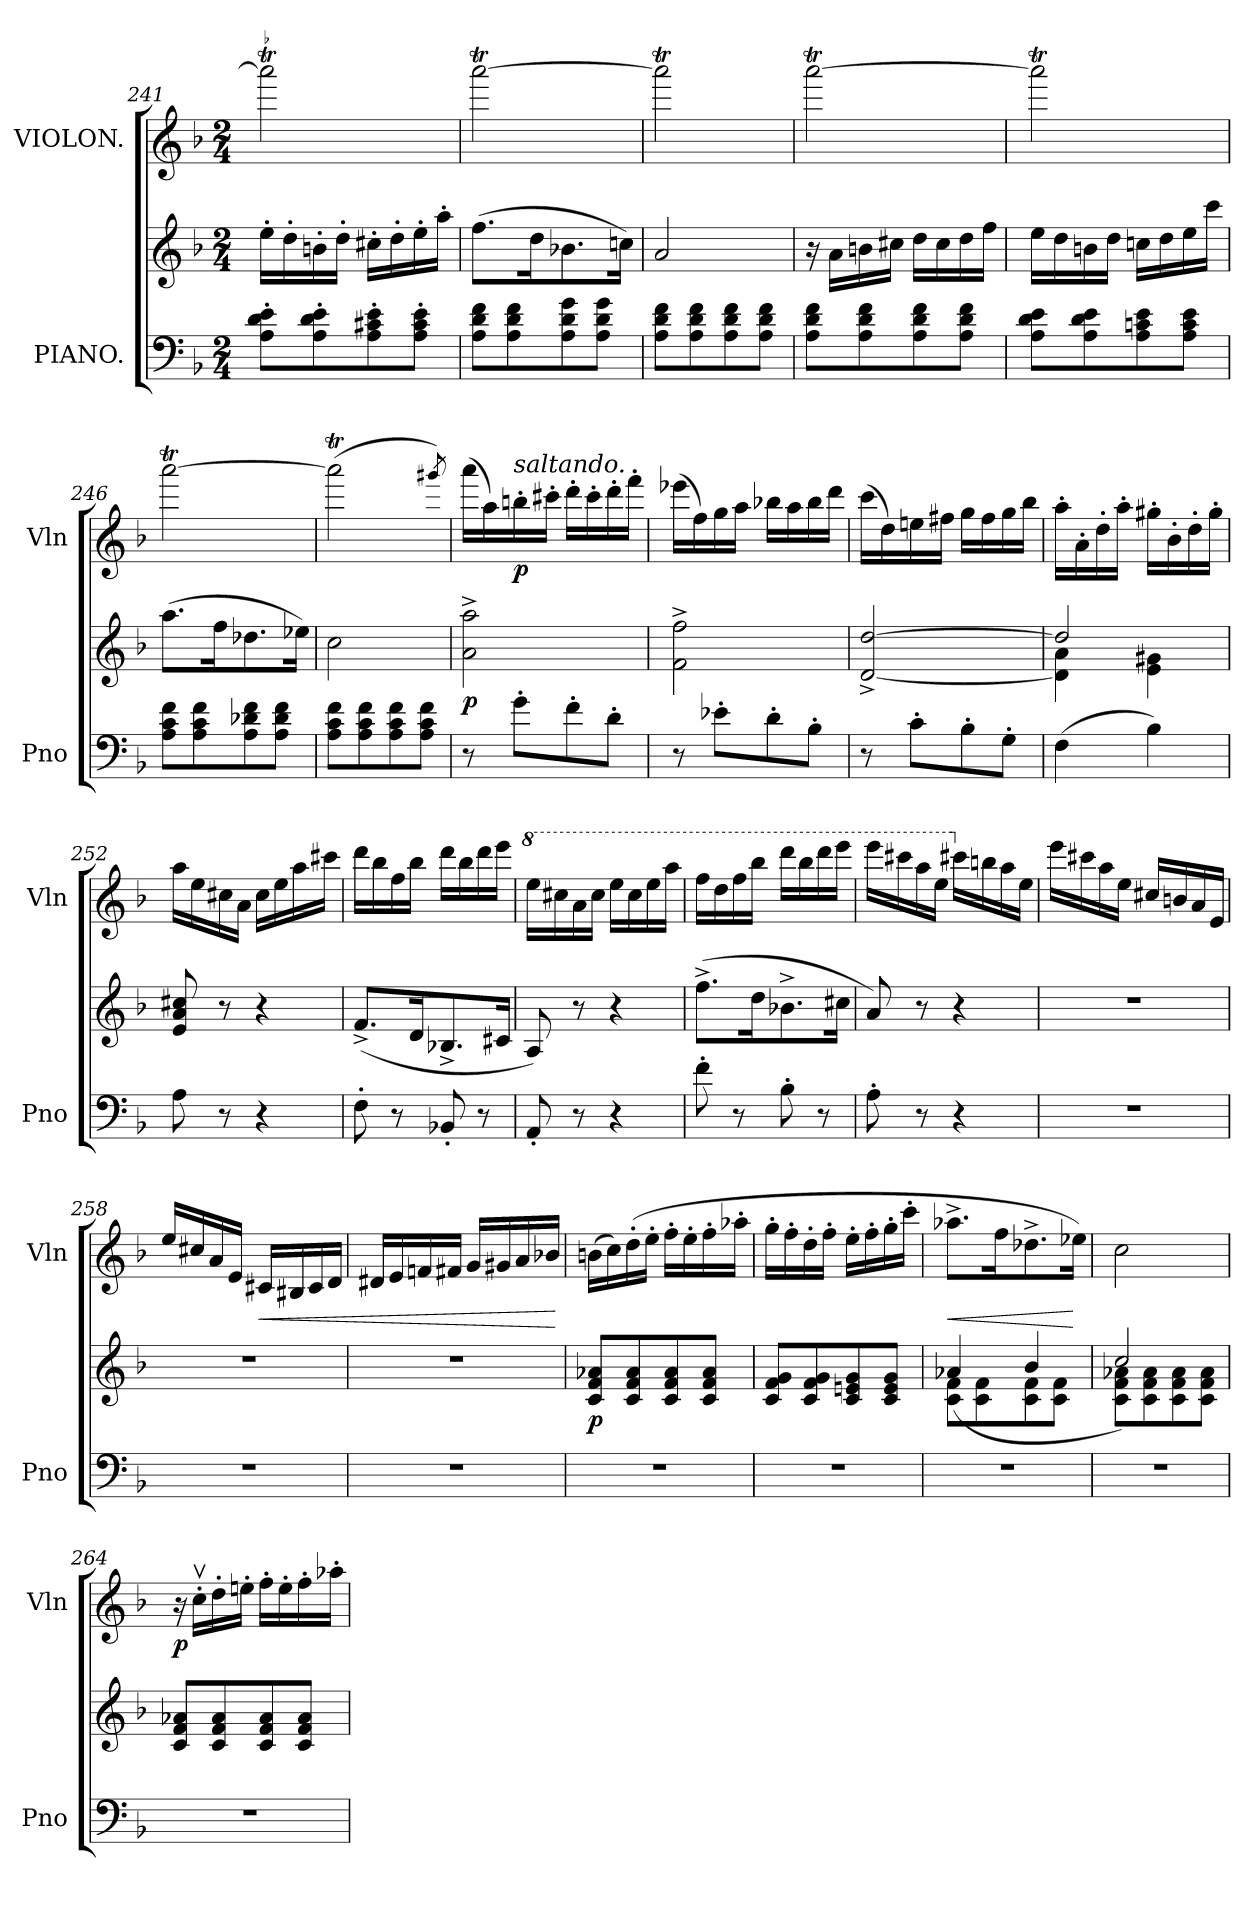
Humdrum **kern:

**kern	**kern	**dynam	**kern	**dynam
*part2	*part2	*part2	*part1	*part1
*staff3	*staff2	*staff2/3	*staff1	*staff1
*I"PIANO.	*	*	*I"VIOLON.	*
*I'Pno	*	*	*I'Vln	*
*clefF4	*clefG2	*	*clefG2	*
*k[b-]	*k[b-]	*	*k[b-]	*
*F:	*F:	*	*F:	*
*M2/4	*M2/4	*	*M2/4	*
=241	=241	=241	=241	=241
!	!	!	!LO:TR:acc=-	!
8A'\ 8d'\ 8e'\L	16ee'\LL	.	2aaat\]	.
.	16dd'\	.	.	.
8A'\ 8d'\ 8e'\	16bn'\	.	.	.
.	16dd'\JJ	.	.	.
8A'\ 8c#X'\ 8e'\	16cc#X'\LL	.	.	.
.	16dd'\	.	.	.
8A'\ 8c#'\ 8e'\J	16ee'\	.	.	.
.	16aa'\JJ	.	.	.
=242	=242	=242	=242	=242
8A\ 8d\ 8f\L	(8.ff\L	.	[2aaat\	.
8A\ 8d\ 8f\	.	.	.	.
.	16dd\K	.	.	.
8A\ 8d\ 8g\	8.b-X\	.	.	.
8A\ 8d\ 8g\J	.	.	.	.
.	16ccn\Jk)	.	.	.
=243	=243	=243	=243	=243
8A\ 8d\ 8f\L	2a/	.	2aaat\]	.
8A\ 8d\ 8f\	.	.	.	.
8A\ 8d\ 8f\	.	.	.	.
8A\ 8d\ 8f\J	.	.	.	.
=244	=244	=244	=244	=244
8A\ 8d\ 8f\L	16r	.	[2aaat\	.
.	16a\LL	.	.	.
8A\ 8d\ 8f\	16bn\	.	.	.
.	16cc#X\JJ	.	.	.
8A\ 8d\ 8f\	16dd\LL	.	.	.
.	16cc#\	.	.	.
8A\ 8d\ 8f\J	16dd\	.	.	.
.	16ff\JJ	.	.	.
=245	=245	=245	=245	=245
8A\ 8d\ 8e\L	16ee\LL	.	2aaat\]	.
.	16dd\	.	.	.
8A\ 8d\ 8e\	16bn\	.	.	.
.	16dd\JJ	.	.	.
8A\ 8cn\ 8e\	16ccn\LL	.	.	.
.	16dd\	.	.	.
8A\ 8c\ 8e\J	16ee\	.	.	.
.	16ccc\JJ	.	.	.
=246	=246	=246	=246	=246
8A\ 8c\ 8f\L	(8.aa\L	.	[2aaat\	.
8A\ 8c\ 8f\	.	.	.	.
.	16ff\K	.	.	.
8A\ 8d-X\ 8f\	8.dd-X\	.	.	.
8A\ 8d-\ 8f\J	.	.	.	.
.	16ee-X\Jk)	.	.	.
=247	=247	=247	=247	=247
8A\ 8c\ 8f\L	2cc\	.	(2aaat\]	.
8A\ 8c\ 8f\	.	.	.	.
8A\ 8c\ 8f\	.	.	.	.
8A\ 8c\ 8f\J	.	.	.	.
.	.	.	8qggg#X/)	.
=248	=248	=248	=248	=248
8r	2a^\ 2aa^\	p	(16aaa\LL	.
.	.	.	16aa\)	.
!	!	!	!LO:TX:a:i:t=saltando.	!
8g'\L	.	.	16bbn'\	p
.	.	.	16ccc#X'\JJ	.
8f'\	.	.	16ddd'\LL	.
.	.	.	16ccc#'\	.
8d'\J	.	.	16ddd'\	.
.	.	.	16fff'\JJ	.
=249	=249	=249	=249	=249
8r	2f^\ 2ff^\	.	(16eee-X\LL	.
.	.	.	16ff\)	.
8e-X'\L	.	.	16gg\	.
.	.	.	16aa\JJ	.
8d'\	.	.	16bb-X\LL	.
.	.	.	16aa\	.
8B-'\J	.	.	16bb-\	.
.	.	.	16ddd\JJ	.
=250	=250	=250	=250	=250
8r	[2d^>/ [2dd^>/	.	(16ccc\LL	.
.	.	.	16dd\)	.
8c'\L	.	.	16een\	.
.	.	.	16ff#X\JJ	.
8B-'\	.	.	16gg\LL	.
.	.	.	16ff#\	.
8G'\J	.	.	16gg\	.
.	.	.	16bb-\JJ	.
=251	=251	=251	=251	=251
*	*^	*	*	*
(4F\	2dd/]	4d]\ 4a\	.	16aa'\LL	.
.	.	.	.	16a'\	.
.	.	.	.	16dd'\	.
.	.	.	.	16aa'\JJ	.
4B-\)	.	4e\ 4g#X\	.	16gg#X'\LL	.
.	.	.	.	16b-'\	.
.	.	.	.	16dd'\	.
.	.	.	.	16gg#'\JJ	.
*	*v	*v	*	*	*
=252	=252	=252	=252	=252
8A\	8e/ 8a/ 8cc#X/	.	16aa\LL	.
.	.	.	16ee\	.
8r	8r	.	16cc#X\	.
.	.	.	16a\JJ	.
4r	4r	.	16cc#\LL	.
.	.	.	16ee\	.
.	.	.	16aa\	.
.	.	.	16ccc#X\JJ	.
=253	=253	=253	=253	=253
8F'\	(8.f^>/L	.	16ddd\LL	.
.	.	.	16bb-\	.
8r	.	.	16ff\	.
.	16d/K	.	16bb-\JJ	.
8BB-X'/	8.B-X^>/	.	16ddd\LL	.
.	.	.	16bb-\	.
8r	.	.	16ddd\	.
.	16c#X/Jk	.	16eee\JJ	.
=254	=254	=254	=254	=254
*	*	*	*8va	*
8AA'/	8A/)	.	16eee\LL	.
.	.	.	16ccc#X\	.
8r	8r	.	16aa\	.
.	.	.	16ccc#\JJ	.
4r	4r	.	16eee\LL	.
.	.	.	16ccc#\	.
.	.	.	16eee\	.
.	.	.	16aaa\JJ	.
=255	=255	=255	=255	=255
8f'\	(8.ff^\L	.	16fff\LL	.
.	.	.	16ddd\	.
8r	.	.	16fff\	.
.	16dd\K	.	16bbb-\JJ	.
8B-'\	8.b-X^\	.	16dddd\LL	.
.	.	.	16bbb-\	.
8r	.	.	16dddd\	.
.	16cc#X\Jk	.	16eeee\JJ	.
=256	=256	=256	=256	=256
8A'\	8a/)	.	16eeee\LL	.
.	.	.	16cccc#X\	.
8r	8r	.	16aaa\	.
.	.	.	16eee\JJ	.
*	*	*	*X8va	*
4r	4r	.	16ccc#X\LL	.
.	.	.	16bbn\	.
.	.	.	16aa\	.
.	.	.	16ee\JJ	.
=257	=257	=257	=257	=257
2r	2r	.	16eee\LL	.
.	.	.	16ccc#X\	.
.	.	.	16aa\	.
.	.	.	16ee\JJ	.
.	.	.	16cc#X/LL	.
.	.	.	16bn/	.
.	.	.	16a/	.
.	.	.	16e/JJ	.
=258	=258	=258	=258	=258
2r	2r	.	16ee/LL	.
.	.	.	16cc#X/	.
.	.	.	16a/	.
.	.	.	16e/JJ	.
!	!	!	!	!LO:HP:b
.	.	.	16c#X/LL	<
.	.	.	16B#X/	.
.	.	.	16c#/	.
.	.	.	16d/JJ	.
=259	=259	=259	=259	=259
2r	2r	.	16d#X/LL	.
.	.	.	16e/	.
.	.	.	16fn/	.
.	.	.	16f#X/JJ	.
.	.	.	16g/LL	.
.	.	.	16g#X/	.
.	.	.	16a/	.
.	.	.	16b-X/JJ	.
.	.	.	.	[
=260	=260	=260	=260	=260
2r	8c/ 8f/ 8a-X/L	p	(16bn\LL	.
.	.	.	16cc\)	.
.	8c/ 8f/ 8a-/	.	(16dd'\	.
.	.	.	16ee'\JJ	.
.	8c/ 8f/ 8a-/	.	16ff'\LL	.
.	.	.	16ee'\	.
.	8c/ 8f/ 8a-/J	.	16ff'\	.
.	.	.	16aa-X'\JJ	.
=261	=261	=261	=261	=261
2r	8c/ 8f/ 8g/L	.	16gg'\LL	.
.	.	.	16ff'\	.
.	8c/ 8f/ 8g/	.	16dd'\	.
.	.	.	16ff'\JJ	.
.	8c/ 8en/ 8g/	.	16ee'\LL	.
.	.	.	16ff'\	.
.	8c/ 8e/ 8g/J	.	16gg'\	.
.	.	.	16ccc'\JJ	.
=262	=262	=262	=262	=262
*	*^	*	*	*
!	!	!	!	!	!LO:HP:b
2r	8c\ 8f\L	(>4a-X/	.	8.aa-X^\L	<
.	8c\ 8f\	.	.	.	.
.	.	.	.	16ff\K	.
.	8c\ 8f\	4b-/	.	8.dd-X^\	.
.	8c\ 8f\J	.	.	.	.
.	.	.	.	16ee-X\Jk)	[
=263	=263	=263	=263	=263	=263
2r	8c\ 8f\ 8a-X\L	2cc/)	.	2cc\	.
.	8c\ 8f\ 8a-\	.	.	.	.
.	8c\ 8f\ 8a-\	.	.	.	.
.	8c\ 8f\ 8a-\J	.	.	.	.
*	*v	*v	*	*	*
=264	=264	=264	=264	=264
2r	8c/ 8f/ 8a-X/L	.	16r	p
.	.	.	16cc'v\LL	.
.	8c/ 8f/ 8a-/	.	16dd'\	.
.	.	.	16een'\JJ	.
.	8c/ 8f/ 8a-/	.	16ff'\LL	.
.	.	.	16ee'\	.
.	8c/ 8f/ 8a-/J	.	16ff'\	.
.	.	.	16aa-X'\JJ	.
=	=	=	=	=
*-	*-	*-	*-	*-
